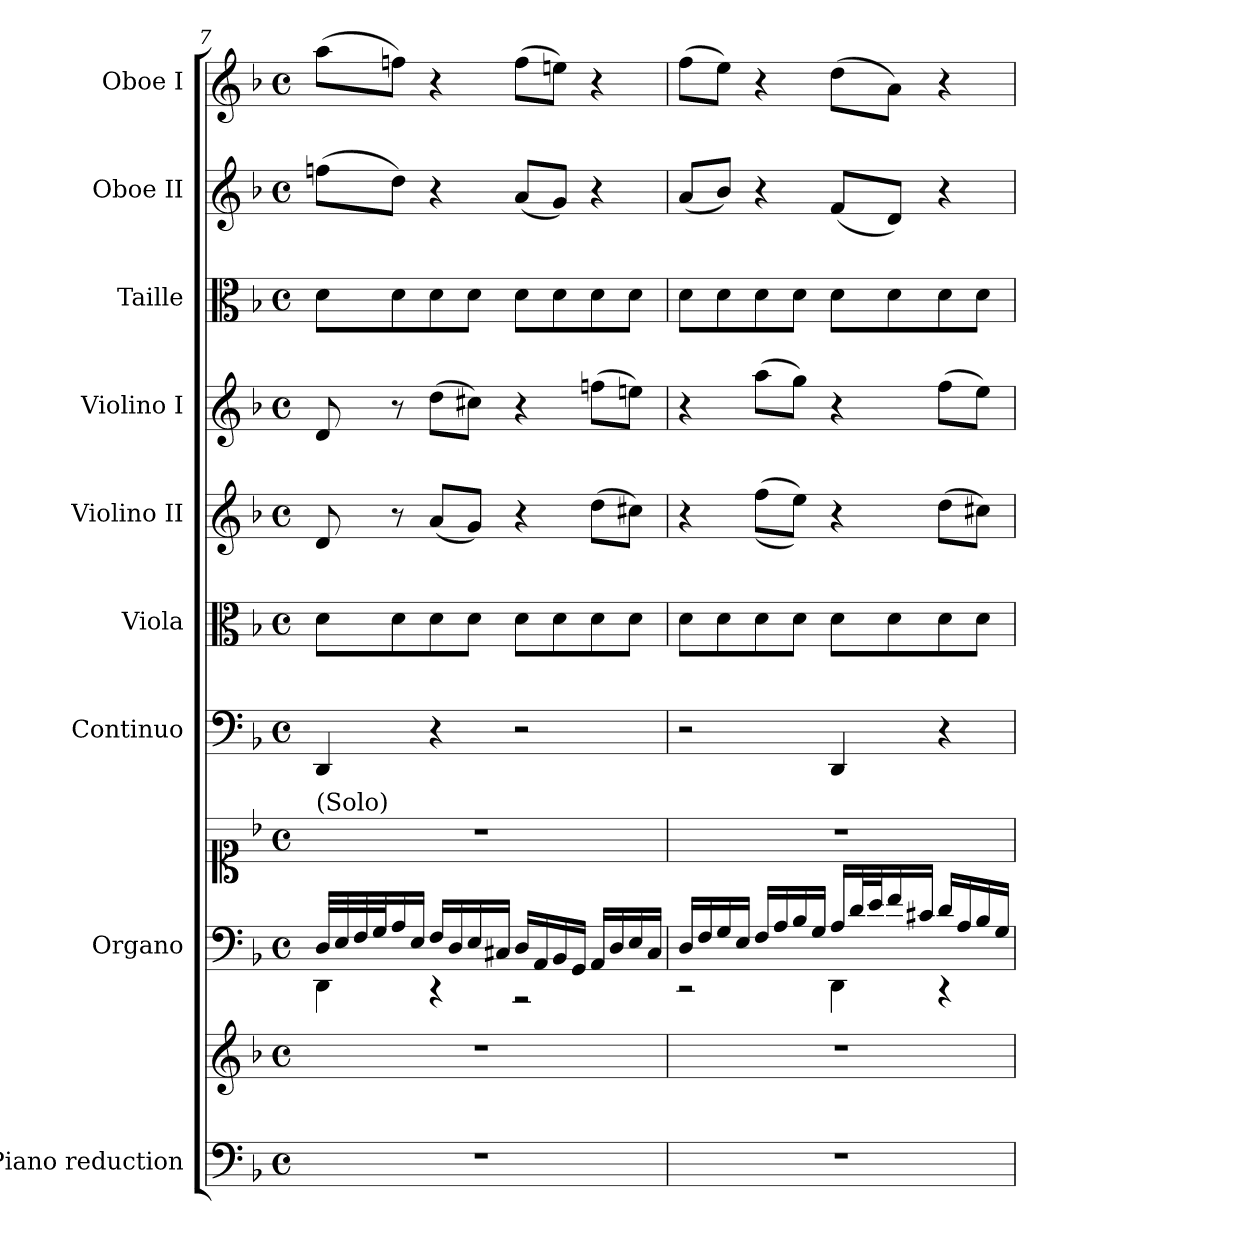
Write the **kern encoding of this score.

**kern	**kern	**kern	**kern	**kern	**kern	**kern	**kern	**kern	**kern	**kern
*part9	*part9	*part8	*part8	*part7	*part6	*part5	*part4	*part3	*part2	*part1
*staff11	*staff10	*staff9	*staff8	*staff7	*staff6	*staff5	*staff4	*staff3	*staff2	*staff1
*I"Piano reduction	*	*I"Organo	*	*I"Continuo	*I"Viola	*I"Violino II	*I"Violino I	*I"Taille	*I"Oboe II	*I"Oboe I
*I'Pno	*	*	*	*	*I'Vla	*I'Vln	*I'Vln	*	*I'Ob	*I'Ob
*clefF4	*clefG2	*clefF4	*clefC1	*clefF4	*clefC3	*clefG2	*clefG2	*clefC3	*clefG2	*clefG2
*k[b-]	*k[b-]	*k[b-]	*k[b-]	*k[b-]	*k[b-]	*k[b-]	*k[b-]	*k[b-]	*k[b-]	*k[b-]
*M4/4	*M4/4	*M4/4	*M4/4	*M4/4	*M4/4	*M4/4	*M4/4	*M4/4	*M4/4	*M4/4
*met(c)	*met(c)	*met(c)	*met(c)	*met(c)	*met(c)	*met(c)	*met(c)	*met(c)	*met(c)	*met(c)
=7	=7	=7	=7	=7	=7	=7	=7	=7	=7	=7
*	*	*^	*	*	*	*	*	*	*	*
!	!	!	!	!LO:TX:a:t=(Solo)	!	!	!	!	!	!	!
1r	1r	32D/LLL	4DD\	1r	4DD/	8d\L	8d/	8d/	8d\L	(8ffn\L	(8aa\L
.	.	32E/	.	.	.	.	.	.	.	.	.
.	.	32F/	.	.	.	.	.	.	.	.	.
.	.	32G/J	.	.	.	.	.	.	.	.	.
.	.	16A/	.	.	.	8d\	8r	8r	8d\	8dd\J)	8ffn\J)
.	.	16E/JJ	.	.	.	.	.	.	.	.	.
.	.	16F/LL	4r	.	4r	8d\	(8a/L	(8dd\L	8d\	4r	4r
.	.	16D/	.	.	.	.	.	.	.	.	.
.	.	16E/	.	.	.	8d\J	8g/J)	8cc#X\J)	8d\J	.	.
.	.	16C#X/JJ	.	.	.	.	.	.	.	.	.
.	.	16D/LL	2r	.	2r	8d\L	4r	4r	8d\L	(8a/L	(8ff\L
.	.	16AA/	.	.	.	.	.	.	.	.	.
.	.	16BB-/	.	.	.	8d\	.	.	8d\	8g/J)	8een\J)
.	.	16GG/JJ	.	.	.	.	.	.	.	.	.
.	.	16AA/LL	.	.	.	8d\	(8dd\L	(8ffn\L	8d\	4r	4r
.	.	16D/	.	.	.	.	.	.	.	.	.
.	.	16E/	.	.	.	8d\J	8cc#X\J)	8een\J)	8d\J	.	.
.	.	16C#/JJ	.	.	.	.	.	.	.	.	.
=8	=8	=8	=8	=8	=8	=8	=8	=8	=8	=8	=8
1r	1r	16D/LL	2r	1r	2r	8d\L	4r	4r	8d\L	(8a/L	(8ff\L
.	.	16F/	.	.	.	.	.	.	.	.	.
.	.	16G/	.	.	.	8d\	.	.	8d\	8b-/J)	8ee\J)
.	.	16E/JJ	.	.	.	.	.	.	.	.	.
.	.	16F/LL	.	.	.	8d\	((8ff\L	(8aa\L	8d\	4r	4r
.	.	16A/	.	.	.	.	.	.	.	.	.
.	.	16B-/	.	.	.	8d\J	8ee\J))	8gg\J)	8d\J	.	.
.	.	16G/JJ	.	.	.	.	.	.	.	.	.
.	.	16A/LL	4DD\	.	4DD/	8d\L	4r	4r	8d\L	(8f/L	(8dd\L
.	.	32d/L	.	.	.	.	.	.	.	.	.
.	.	32e/J	.	.	.	.	.	.	.	.	.
.	.	16f/	.	.	.	8d\	.	.	8d\	8d/J)	8a\J)
.	.	16c#X/JJ	.	.	.	.	.	.	.	.	.
.	.	16d/LL	4r	.	4r	8d\	(8dd\L	(8ff\L	8d\	4r	4r
.	.	16A/	.	.	.	.	.	.	.	.	.
.	.	16B-/	.	.	.	8d\J	8cc#X\J)	8ee\J)	8d\J	.	.
.	.	16G/JJ	.	.	.	.	.	.	.	.	.
*	*	*v	*v	*	*	*	*	*	*	*	*
=	=	=	=	=	=	=	=	=	=	=
*-	*-	*-	*-	*-	*-	*-	*-	*-	*-	*-
